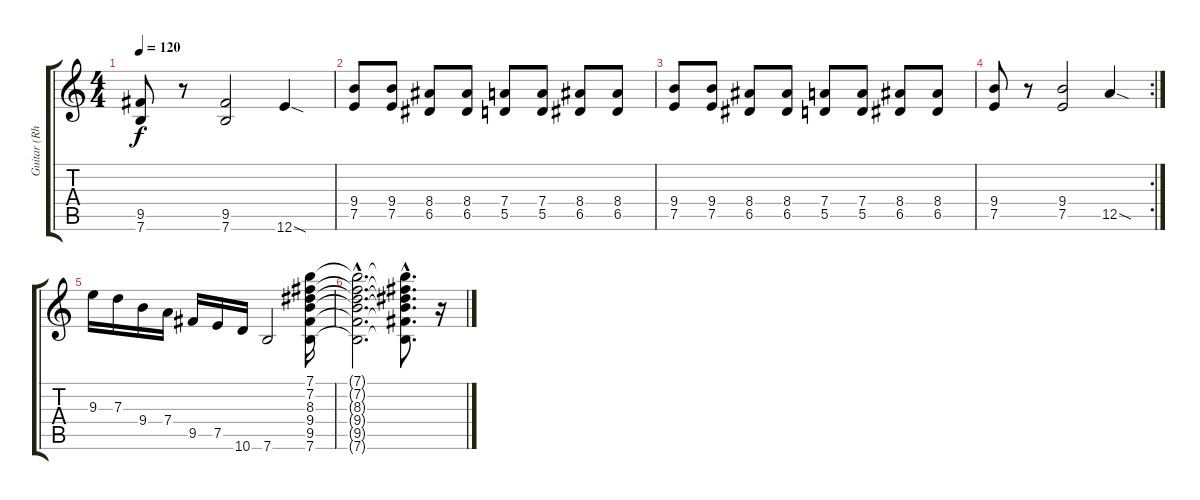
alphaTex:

\track ("Guitar (Rhytm)" "Guitar (Rh") {instrument distortionguitar}
\staff {score tabs}
\tuning (E4 B3 G3 D3 A2 E2) {hide}
\ts (4 4)
\tempo 120
\clef g2
\ks c
(9.5 7.6).8{dy f} r.8 (9.5 7.6).2 12.6{sod}.4 |
(9.4 7.5).8 (9.4 7.5).8 (8.4 6.5).8 (8.4 6.5).8 (7.4 5.5).8 (7.4 5.5).8 (8.4 6.5).8 (8.4 6.5).8 |
(9.4 7.5).8 (9.4 7.5).8 (8.4 6.5).8 (8.4 6.5).8 (7.4 5.5).8 (7.4 5.5).8 (8.4 6.5).8 (8.4 6.5).8 |
\rc 2
(9.4 7.5).8 r.8 (9.4 7.5).2 12.5{sod}.4 |
9.3.16 7.3.16 9.4.16 7.4.16 9.5.16 7.5.16 10.6.16 7.6.2 (7.1 7.2 8.3 9.4 9.5 7.6).16 |
(7.1{hac t} 7.2{hac t} 8.3{hac t} 9.4{hac t} 9.5{hac t} 7.6{hac t}).2{d} (7.1{hac t} 7.2{hac t} 8.3{hac t} 9.4{hac t} 9.5{hac t} 7.6{hac t}).8{d} r.16
